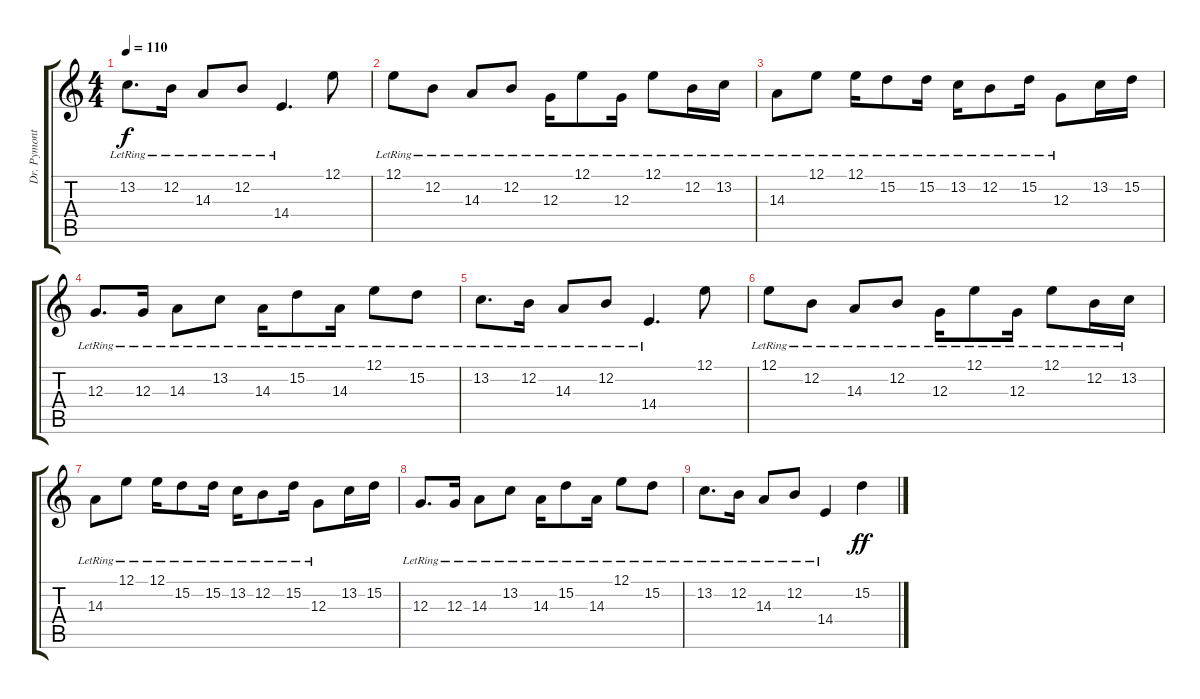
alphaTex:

\track ("Dr. Pymonte" "Dr. Pymont") {instrument orchestralharp}
\staff {score tabs}
\tuning (E4 B3 G3 D3 A2 E2) {hide}
\ts (4 4)
\tempo 110
\clef g2
\ks c
13.2{lr}.8{d dy f} 12.2{lr}.16 14.3{lr}.8 12.2{lr}.8 14.4{lr}.4{d} 12.1.8 |
12.1{lr}.8 12.2{lr}.8 14.3{lr}.8 12.2{lr}.8 12.3{lr}.16 12.1{lr}.8 12.3{lr}.16 12.1{lr}.8 12.2{lr}.16 13.2{lr}.16 |
14.3{lr}.8 12.1{lr}.8 12.1{lr}.16 15.2{lr}.8 15.2{lr}.16 13.2{lr}.16 12.2{lr}.8 15.2{lr}.16 12.3{lr}.8 13.2.16 15.2.16 |
12.3{lr}.8{d} 12.3{lr}.16 14.3{lr}.8 13.2{lr}.8 14.3{lr}.16 15.2{lr}.8 14.3{lr}.16 12.1{lr}.8 15.2{lr}.8 |
13.2{lr}.8{d} 12.2{lr}.16 14.3{lr}.8 12.2{lr}.8 14.4{lr}.4{d} 12.1.8 |
12.1{lr}.8 12.2{lr}.8 14.3{lr}.8 12.2{lr}.8 12.3{lr}.16 12.1{lr}.8 12.3{lr}.16 12.1{lr}.8 12.2{lr}.16 13.2{lr}.16 |
14.3{lr}.8 12.1{lr}.8 12.1{lr}.16 15.2{lr}.8 15.2{lr}.16 13.2{lr}.16 12.2{lr}.8 15.2{lr}.16 12.3{lr}.8 13.2.16 15.2.16 |
12.3{lr}.8{d} 12.3{lr}.16 14.3{lr}.8 13.2{lr}.8 14.3{lr}.16 15.2{lr}.8 14.3{lr}.16 12.1{lr}.8 15.2{lr}.8 |
13.2{lr}.8{d} 12.2{lr}.16 14.3{lr}.8 12.2{lr}.8 14.4{lr}.4 15.2.4{dy ff}
